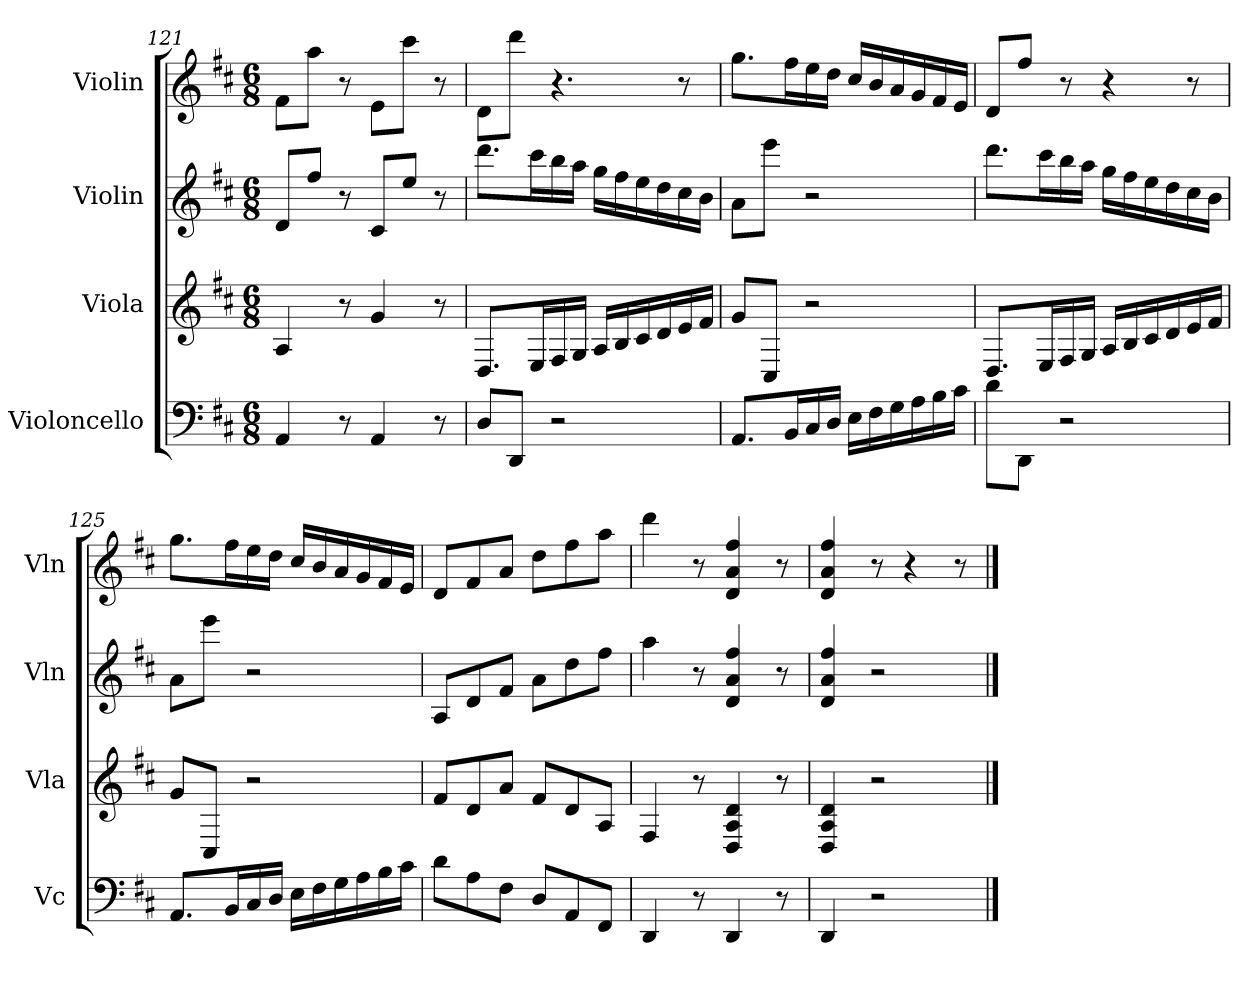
**kern	**kern	**kern	**kern
*part4	*part3	*part2	*part1
*staff4	*staff3	*staff2	*staff1
*I"Violoncello	*I"Viola	*I"Violin	*I"Violin
*I'Vc	*I'Vla	*I'Vln	*I'Vln
*clefF4	*clefG2	*clefG2	*clefG2
*k[f#c#]	*k[f#c#]	*k[f#c#]	*k[f#c#]
*M6/8	*M6/8	*M6/8	*M6/8
=121	=121	=121	=121
4AA/	4A/	8d/L	8f#\L
.	.	8ff#/J	8aa\J
8r	8r	8r	8r
4AA/	4g/	8c#/L	8e\L
.	.	8ee/J	8ccc#\J
8r	8r	8r	8r
=122	=122	=122	=122
8D/L	8.D/L	8.ddd\L	8d\L
8DD/J	.	.	8ddd\J
.	16E/L	16ccc#\L	.
2r	16F#/	16bb\	4.r
.	16G/JJ	16aa\JJ	.
.	16A/LL	16gg\LL	.
.	16B/	16ff#\	.
.	16c#/	16ee\	.
.	16d/	16dd\	.
.	16e/	16cc#\	8r
.	16f#/JJ	16b\JJ	.
!!LO:PB:g=z
=123	=123	=123	=123
8.AA/L	8g/L	8a\L	8.gg\L
.	8C#/J	8eee\J	.
16BB/L	.	.	16ff#\L
16C#/	2r	2r	16ee\
16D/JJ	.	.	16dd\JJ
16E\LL	.	.	16cc#/LL
16F#\	.	.	16b/
16G\	.	.	16a/
16A\	.	.	16g/
16B\	.	.	16f#/
16c#\JJ	.	.	16e/JJ
=124	=124	=124	=124
8d\L	8.D/L	8.ddd\L	8d/L
8DD\J	.	.	8ff#/J
.	16E/L	16ccc#\L	.
2r	16F#/	16bb\	8r
.	16G/JJ	16aa\JJ	.
.	16A/LL	16gg\LL	4r
.	16B/	16ff#\	.
.	16c#/	16ee\	.
.	16d/	16dd\	.
.	16e/	16cc#\	8r
.	16f#/JJ	16b\JJ	.
=125	=125	=125	=125
8.AA/L	8g/L	8a\L	8.gg\L
.	8C#/J	8eee\J	.
16BB/L	.	.	16ff#\L
16C#/	2r	2r	16ee\
16D/JJ	.	.	16dd\JJ
16E\LL	.	.	16cc#/LL
16F#\	.	.	16b/
16G\	.	.	16a/
16A\	.	.	16g/
16B\	.	.	16f#/
16c#\JJ	.	.	16e/JJ
=126	=126	=126	=126
8d\L	8f#/L	8A/L	8d/L
8A\	8d/	8d/	8f#/
8F#\J	8a/J	8f#/J	8a/J
8D/L	8f#/L	8a\L	8dd\L
8AA/	8d/	8dd\	8ff#\
8FF#/J	8A/J	8ff#\J	8aa\J
=127	=127	=127	=127
4DD/	4F#/	4aa\	4ddd\
8r	8r	8r	8r
4DD/	4D/ 4A/ 4d/	4d/ 4a/ 4ff#/	4d/ 4a/ 4ff#/
8r	8r	8r	8r
!!LO:LB:g=z
=128	=128	=128	=128
4DD/	4D/ 4A/ 4d/	4d/ 4a/ 4ff#/	4d/ 4a/ 4ff#/
2r	2r	2r	8r
.	.	.	4r
.	.	.	8r
==	==	==	==
*-	*-	*-	*-
